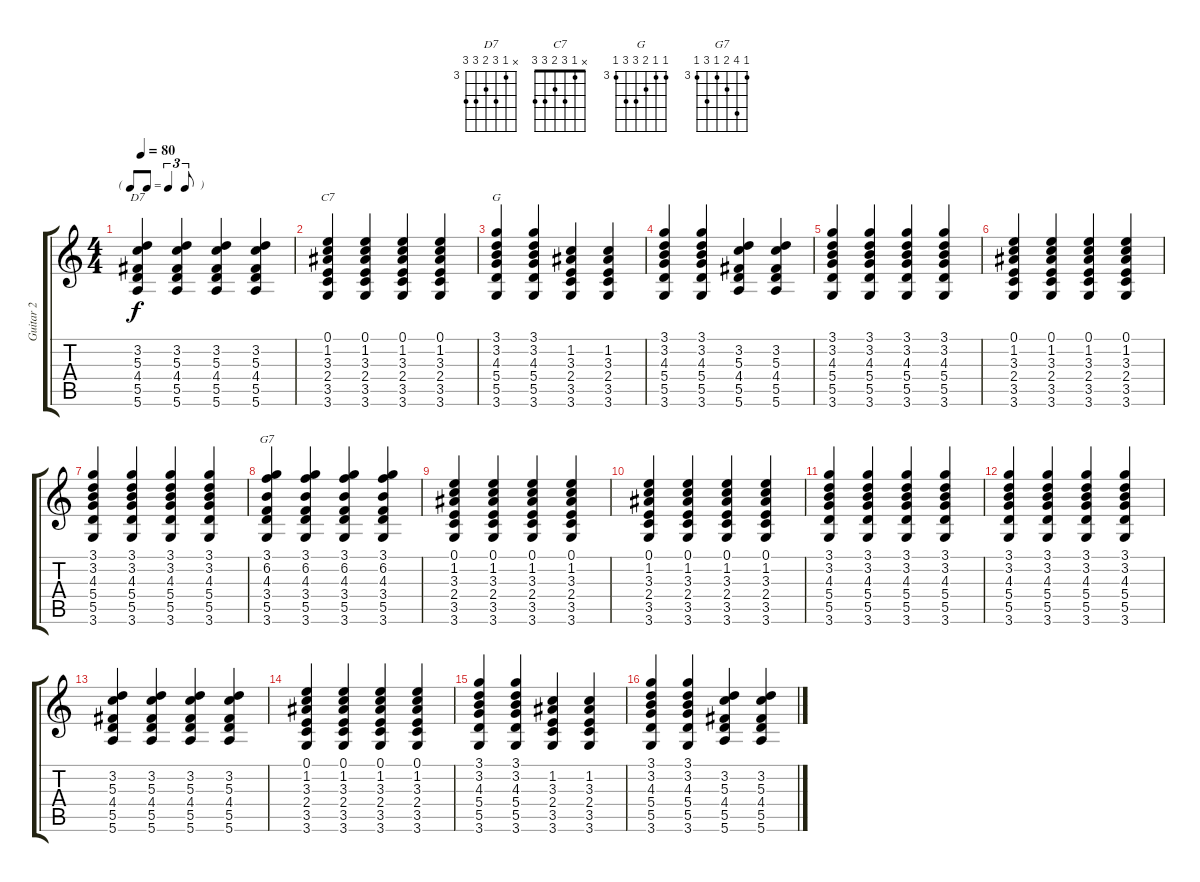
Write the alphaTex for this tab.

\track ("Guitar 2" "Guitar 2") {instrument electricguitarmuted}
\staff {score tabs}
\tuning (E4 B3 G3 D3 A2 E2) {hide}
\chord ("D7" x 3 5 4 5 5) {firstfret 3}
\chord ("C7" x 1 3 2 3 3)
\chord ("G" 3 3 4 5 5 3) {firstfret 3}
\chord ("G7" 3 6 4 3 5 3) {firstfret 3}
\ts (4 4)
\tf triplet8th
\tempo 80
\clef g2
\ks c
(3.2 5.3 4.4 5.5 5.6).4{ch "D7" dy f} (3.2 5.3 4.4 5.5 5.6).4 (3.2 5.3 4.4 5.5 5.6).4 (3.2 5.3 4.4 5.5 5.6).4 |
(0.1 1.2 3.3 2.4 3.5 3.6).4{ch "C7"} (0.1 1.2 3.3 2.4 3.5 3.6).4 (0.1 1.2 3.3 2.4 3.5 3.6).4 (0.1 1.2 3.3 2.4 3.5 3.6).4 |
(3.1 3.2 4.3 5.4 5.5 3.6).4{ch "G"} (3.1 3.2 4.3 5.4 5.5 3.6).4 (1.2 3.3 2.4 3.5 3.6).4 (1.2 3.3 2.4 3.5 3.6).4 |
(3.1 3.2 4.3 5.4 5.5 3.6).4 (3.1 3.2 4.3 5.4 5.5 3.6).4 (3.2 5.3 4.4 5.5 5.6).4 (3.2 5.3 4.4 5.5 5.6).4 |
(3.1 3.2 4.3 5.4 5.5 3.6).4 (3.1 3.2 4.3 5.4 5.5 3.6).4 (3.1 3.2 4.3 5.4 5.5 3.6).4 (3.1 3.2 4.3 5.4 5.5 3.6).4 |
(0.1 1.2 3.3 2.4 3.5 3.6).4 (0.1 1.2 3.3 2.4 3.5 3.6).4 (0.1 1.2 3.3 2.4 3.5 3.6).4 (0.1 1.2 3.3 2.4 3.5 3.6).4 |
(3.1 3.2 4.3 5.4 5.5 3.6).4 (3.1 3.2 4.3 5.4 5.5 3.6).4 (3.1 3.2 4.3 5.4 5.5 3.6).4 (3.1 3.2 4.3 5.4 5.5 3.6).4 |
(3.1 6.2 4.3 3.4 5.5 3.6).4{ch "G7"} (3.1 6.2 4.3 3.4 5.5 3.6).4 (3.1 6.2 4.3 3.4 5.5 3.6).4 (3.1 6.2 4.3 3.4 5.5 3.6).4 |
(0.1 1.2 3.3 2.4 3.5 3.6).4 (0.1 1.2 3.3 2.4 3.5 3.6).4 (0.1 1.2 3.3 2.4 3.5 3.6).4 (0.1 1.2 3.3 2.4 3.5 3.6).4 |
(0.1 1.2 3.3 2.4 3.5 3.6).4 (0.1 1.2 3.3 2.4 3.5 3.6).4 (0.1 1.2 3.3 2.4 3.5 3.6).4 (0.1 1.2 3.3 2.4 3.5 3.6).4 |
(3.1 3.2 4.3 5.4 5.5 3.6).4 (3.1 3.2 4.3 5.4 5.5 3.6).4 (3.1 3.2 4.3 5.4 5.5 3.6).4 (3.1 3.2 4.3 5.4 5.5 3.6).4 |
(3.1 3.2 4.3 5.4 5.5 3.6).4 (3.1 3.2 4.3 5.4 5.5 3.6).4 (3.1 3.2 4.3 5.4 5.5 3.6).4 (3.1 3.2 4.3 5.4 5.5 3.6).4 |
(3.2 5.3 4.4 5.5 5.6).4 (3.2 5.3 4.4 5.5 5.6).4 (3.2 5.3 4.4 5.5 5.6).4 (3.2 5.3 4.4 5.5 5.6).4 |
(0.1 1.2 3.3 2.4 3.5 3.6).4 (0.1 1.2 3.3 2.4 3.5 3.6).4 (0.1 1.2 3.3 2.4 3.5 3.6).4 (0.1 1.2 3.3 2.4 3.5 3.6).4 |
(3.1 3.2 4.3 5.4 5.5 3.6).4 (3.1 3.2 4.3 5.4 5.5 3.6).4 (1.2 3.3 2.4 3.5 3.6).4 (1.2 3.3 2.4 3.5 3.6).4 |
(3.1 3.2 4.3 5.4 5.5 3.6).4 (3.1 3.2 4.3 5.4 5.5 3.6).4 (3.2 5.3 4.4 5.5 5.6).4 (3.2 5.3 4.4 5.5 5.6).4
